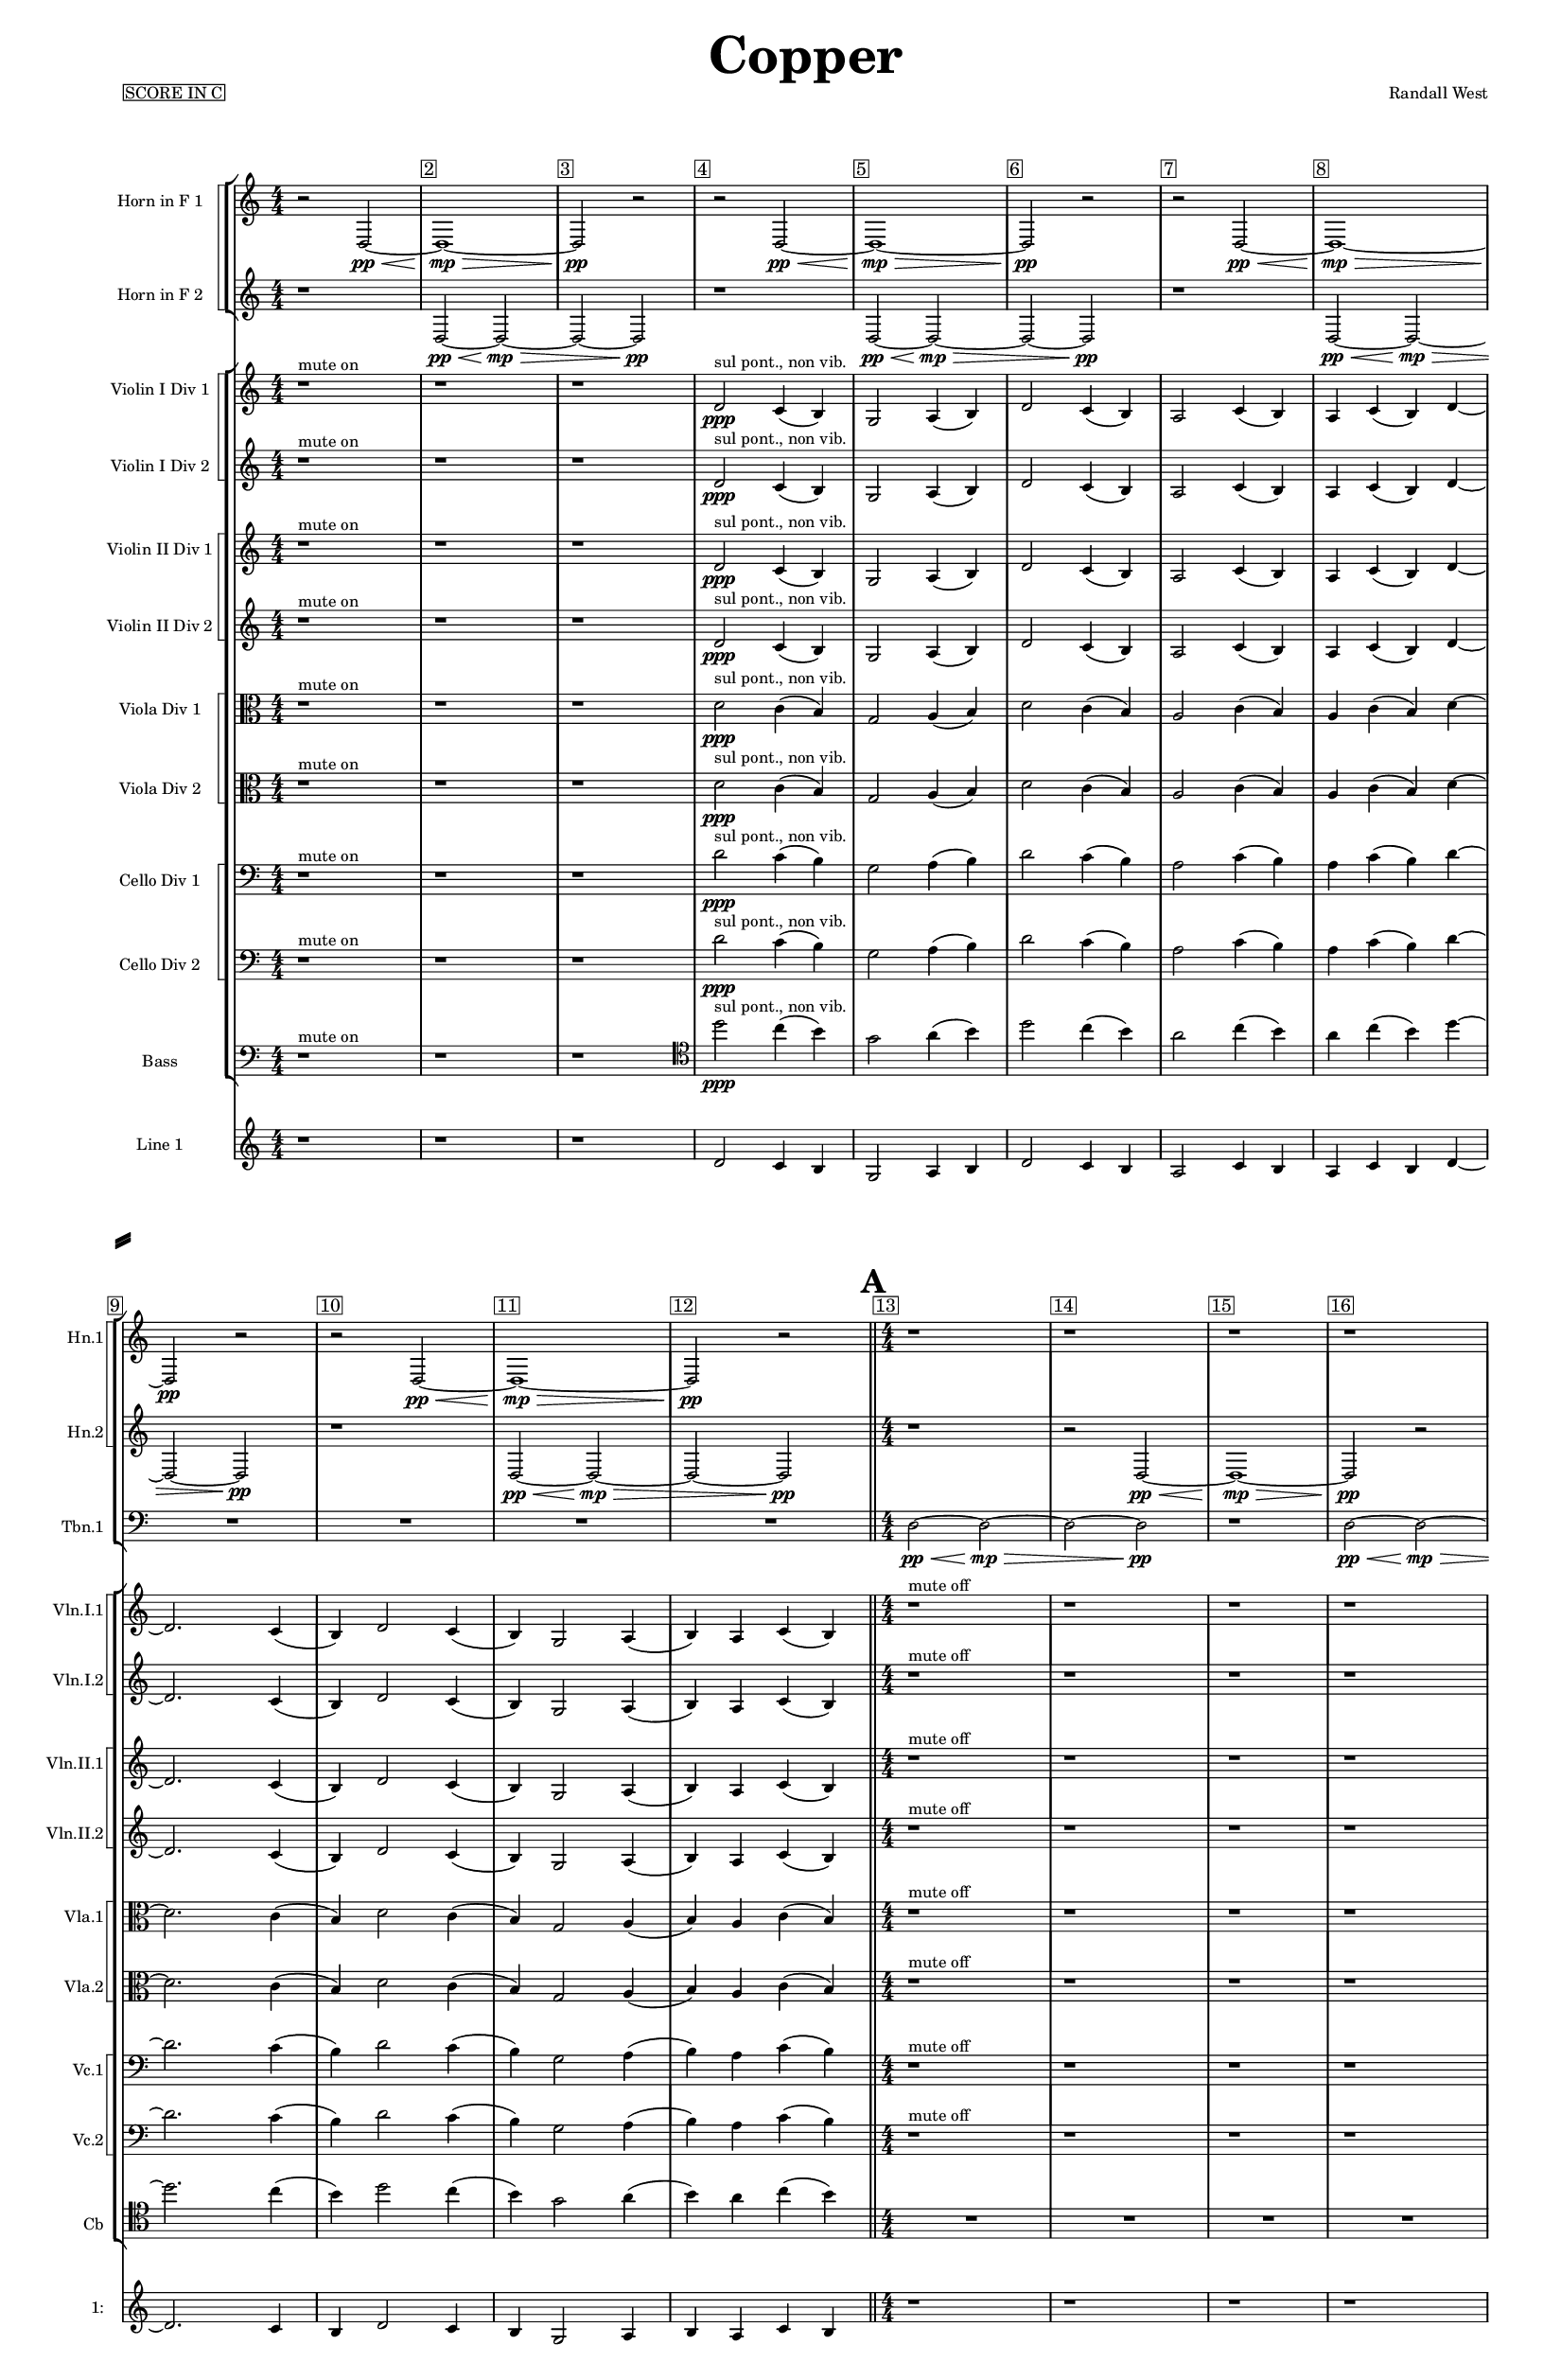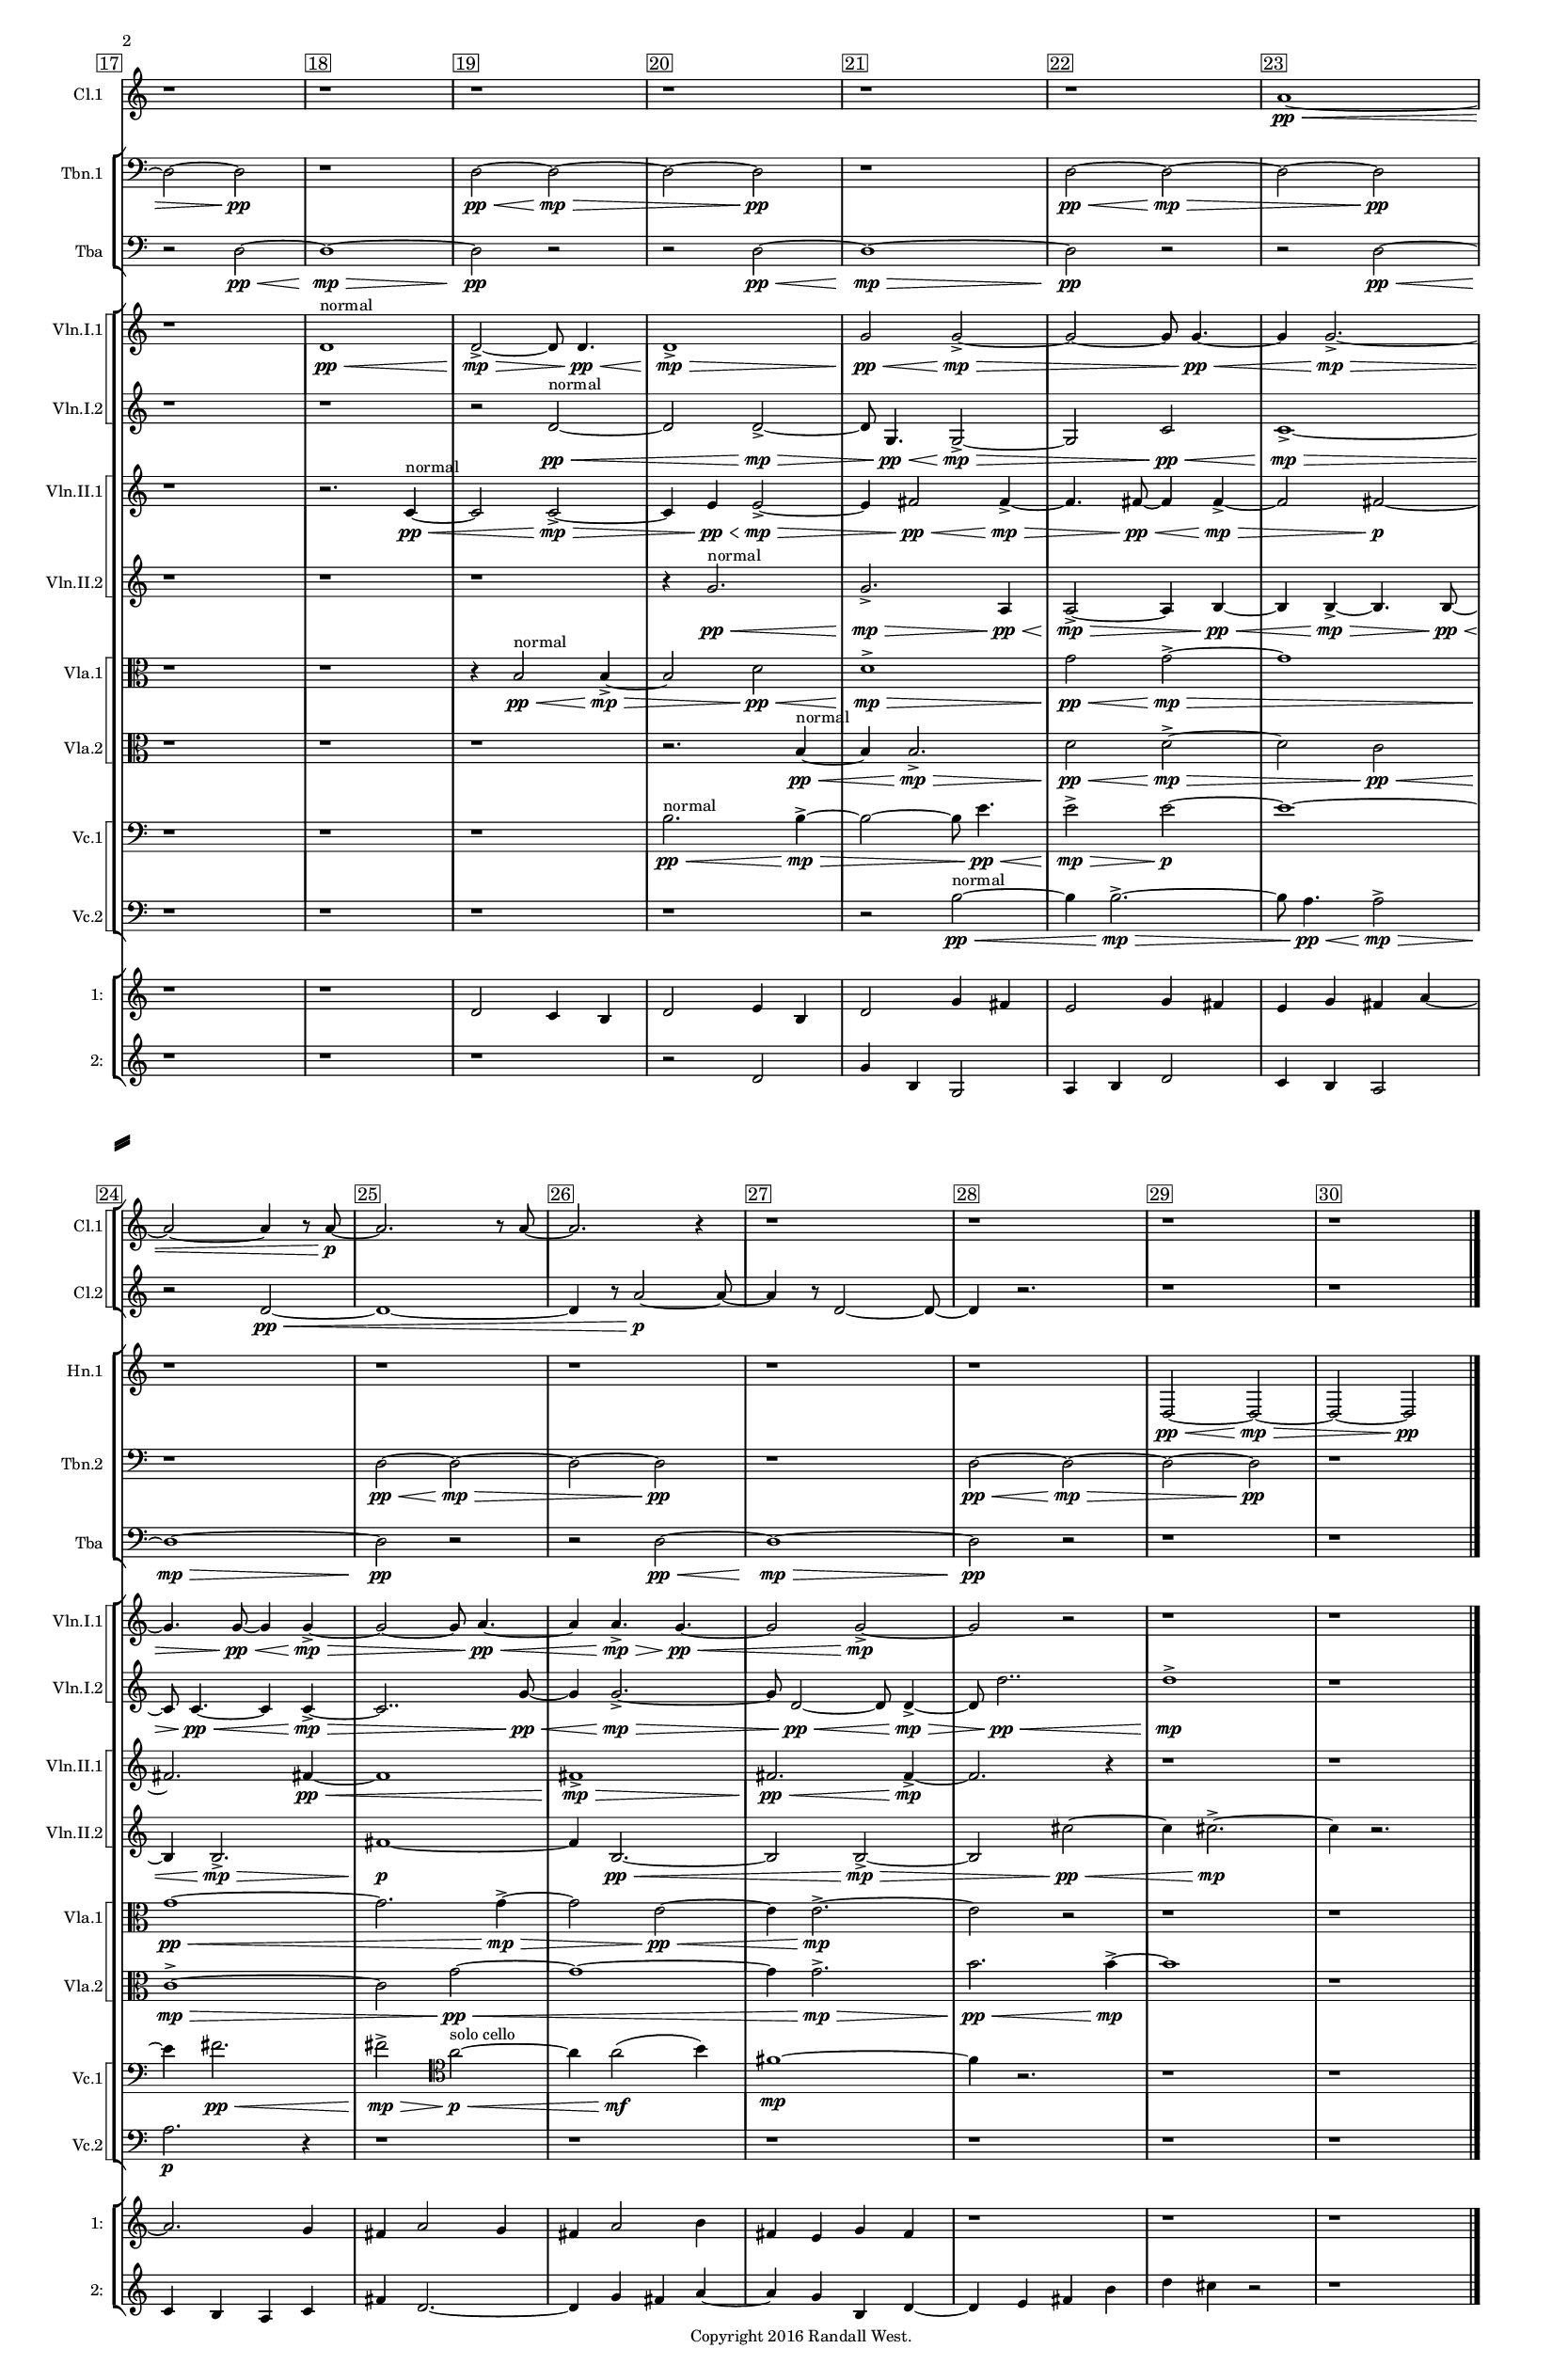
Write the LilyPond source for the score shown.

% 2016-09-19 22:26

\version "2.18.2"
\language "english"

#(set-default-paper-size "tabloid" 'portrait)
#(set-global-staff-size 14.9)

\header {
    composer = "Randall West"
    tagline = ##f
    poet = \markup { \box "SCORE IN C" } %HACKY WAY TO GET SCORE IN C IN THERE !!!!!!
    title = \markup {
        \column {
            \center-align {
                \fontsize #6 {
                    "Copper"
                }
            }
        }
    }
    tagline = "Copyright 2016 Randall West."
}

\paper {
    #(set-paper-size "tabloid")
    %#(set-paper-size "letter")
    left-margin = 22\mm
    system-separator-markup = \slashSeparator
    markup-system-spacing = #'(
        (basic-distance . 0)
        (minimum-distance . 0)
        (padding . 8)
        (stretchability . 0)
    )
    system-system-spacing = #'(
        (basic-distance . 12)
        (minimum-distance . 18)
        (padding . 12)
        (stretchability . 20)
    )
}

\layout {
    \set Score.markFormatter = #format-mark-circle-letters 
    \context {        
        \Score
        
        % \remove "Bar_number_engraver"
        \override BarNumber #'break-visibility = #'#(#f #t #t)
        \override BarNumber #'font-size = #1.2
        \override BarNumber  #'stencil = #(make-stencil-boxer 0.1 0.25 ly:text-interface::print)
        
        \override RehearsalMark #'font-size = #6

    }
    \context {
        \Staff \RemoveEmptyStaves
        \override VerticalAxisGroup #'remove-first = ##t % NOTE: comment this out to show staves on first page
        \override Hairpin #'minimum-length = #6
    }
    \context {
        \RhythmicStaff \RemoveEmptyStaves
        \override VerticalAxisGroup #'remove-first = ##t % NOTE: comment this out to show staves on first page
        \override Hairpin #'minimum-length = #6
    }
    % \context {
    %     \Dynamics
    %     \consists #Measure_counter_engraver
    %     \override MeasureCounter.direction = #DOWN
    %     \override MeasureCounter.font-encoding = #'latin1
    %     \override MeasureCounter.font-shape = #'italic
    %     % to control the distance of the Dynamics context from the staff:
    %     \override VerticalAxisGroup.nonstaff-relatedstaff-spacing.padding = #3
    %     \override MeasureCounter.font-size = #1.2
    %     % NOTE... below causes an error... why?
    %     % \override MeasureCounter.stencil = #(make-stencil-boxer 0.1 0.25 ly:text-interface::print)
    % }
}


\header {}

\layout {}

\paper {}

\score {
    \new Score <<
        \new StaffGroup <<
            \new StaffGroup \with {
                systemStartDelimiter = #'SystemStartSquare
            } <<
                \new Staff {
                    \set Staff.instrumentName = \markup { "Flute 1" }
                    \set Staff.shortInstrumentName = \markup { Fl.1 }
                    {
                        {
                            \numericTimeSignature
                            \time 4/4
                            \accidentalStyle modern-cautionary
                            R1 * 12
                        }
                        {
                            \bar "||"
                            \accidentalStyle modern-cautionary
                            \mark #1
                            R1 * 18
                        }
                    }
                }
                \new Staff {
                    \set Staff.instrumentName = \markup { "Flute 2" }
                    \set Staff.shortInstrumentName = \markup { Fl.2 }
                    {
                        {
                            \numericTimeSignature
                            \time 4/4
                            \accidentalStyle modern-cautionary
                            R1 * 12
                        }
                        {
                            \bar "||"
                            \accidentalStyle modern-cautionary
                            \mark #1
                            R1 * 18
                        }
                    }
                }
                \new Staff {
                    \set Staff.instrumentName = \markup { "Flute 3" }
                    \set Staff.shortInstrumentName = \markup { Fl.3 }
                    {
                        {
                            \numericTimeSignature
                            \time 4/4
                            \accidentalStyle modern-cautionary
                            R1 * 12
                        }
                        {
                            \bar "||"
                            \accidentalStyle modern-cautionary
                            \mark #1
                            R1 * 18
                        }
                    }
                }
            >>
            \new StaffGroup \with {
                systemStartDelimiter = #'SystemStartSquare
            } <<
                \new Staff {
                    \set Staff.instrumentName = \markup { "Oboe 1" }
                    \set Staff.shortInstrumentName = \markup { Ob.1 }
                    {
                        {
                            \numericTimeSignature
                            \time 4/4
                            \accidentalStyle modern-cautionary
                            R1 * 12
                        }
                        {
                            \bar "||"
                            \accidentalStyle modern-cautionary
                            \mark #1
                            R1 * 18
                        }
                    }
                }
                \new Staff {
                    \set Staff.instrumentName = \markup { "Oboe 2" }
                    \set Staff.shortInstrumentName = \markup { Ob.2 }
                    {
                        {
                            \numericTimeSignature
                            \time 4/4
                            \accidentalStyle modern-cautionary
                            R1 * 12
                        }
                        {
                            \bar "||"
                            \accidentalStyle modern-cautionary
                            \mark #1
                            R1 * 18
                        }
                    }
                }
            >>
            \new StaffGroup \with {
                systemStartDelimiter = #'SystemStartSquare
            } <<
                \new Staff {
                    \set Staff.instrumentName = \markup { "Clarinet 1" }
                    \set Staff.shortInstrumentName = \markup { Cl.1 }
                    {
                        {
                            \numericTimeSignature
                            \time 4/4
                            \accidentalStyle modern-cautionary
                            R1 * 12
                        }
                        {
                            \bar "||"
                            \accidentalStyle modern-cautionary
                            \mark #1
                            r1
                            r1
                            r1
                            r1
                            r1
                            r1
                            r1
                            r1
                            r1
                            r1
                            a'1 \pp ~ \<
                            a'2 ~
                            a'4
                            r8
                            a'8 \p ~
                            a'2.
                            r8
                            a'8 ~
                            a'2.
                            r4
                            r1
                            r1
                            r1
                            r1
                        }
                    }
                }
                \new Staff {
                    \set Staff.instrumentName = \markup { "Clarinet 2" }
                    \set Staff.shortInstrumentName = \markup { Cl.2 }
                    {
                        {
                            \numericTimeSignature
                            \time 4/4
                            \accidentalStyle modern-cautionary
                            R1 * 12
                        }
                        {
                            \bar "||"
                            \accidentalStyle modern-cautionary
                            \mark #1
                            r1
                            r1
                            r1
                            r1
                            r1
                            r1
                            r1
                            r1
                            r1
                            r1
                            r1
                            r2
                            d'2 \pp ~ \<
                            d'1 ~
                            d'4
                            r8
                            a'2 \p ~
                            a'8 ~
                            a'4
                            r8
                            d'2 ~
                            d'8 ~
                            d'4
                            r2.
                            r1
                            r1
                        }
                    }
                }
            >>
            \new StaffGroup \with {
                systemStartDelimiter = #'SystemStartSquare
            } <<
                \new Staff {
                    \clef "bass"
                    \set Staff.instrumentName = \markup { "Bassoon 1" }
                    \set Staff.shortInstrumentName = \markup { Bsn.1 }
                    {
                        {
                            \numericTimeSignature
                            \time 4/4
                            \accidentalStyle modern-cautionary
                            R1 * 12
                        }
                        {
                            \bar "||"
                            \accidentalStyle modern-cautionary
                            \mark #1
                            R1 * 18
                        }
                    }
                }
                \new Staff {
                    \clef "bass"
                    \set Staff.instrumentName = \markup { "Bassoon 2" }
                    \set Staff.shortInstrumentName = \markup { Bsn.2 }
                    {
                        {
                            \numericTimeSignature
                            \time 4/4
                            \accidentalStyle modern-cautionary
                            R1 * 12
                        }
                        {
                            \bar "||"
                            \accidentalStyle modern-cautionary
                            \mark #1
                            R1 * 18
                        }
                    }
                }
            >>
        >>
        \new StaffGroup <<
            \new StaffGroup \with {
                systemStartDelimiter = #'SystemStartSquare
            } <<
                \new Staff {
                    \set Staff.instrumentName = \markup { "Horn in F 1" }
                    \set Staff.shortInstrumentName = \markup { Hn.1 }
                    {
                        {
                            \numericTimeSignature
                            \time 4/4
                            \accidentalStyle modern-cautionary
                            r2
                            d2 \pp ~ \<
                            d1 \mp ~ \>
                            d2 \pp
                            r2
                            r2
                            d2 \pp ~ \<
                            d1 \mp ~ \>
                            d2 \pp
                            r2
                            r2
                            d2 \pp ~ \<
                            d1 \mp ~ \>
                            d2 \pp
                            r2
                            r2
                            d2 \pp ~ \<
                            d1 \mp ~ \>
                            d2 \pp
                            r2
                        }
                        {
                            \bar "||"
                            \accidentalStyle modern-cautionary
                            \mark #1
                            r1
                            r1
                            r1
                            r1
                            r1
                            r1
                            r1
                            r1
                            r1
                            r1
                            r1
                            r1
                            r1
                            r1
                            r1
                            r1
                            d2 \pp ~ \<
                            d2 \mp ~ ~ \>
                            d2 ~
                            d2 \pp
                        }
                    }
                }
                \new Staff {
                    \set Staff.instrumentName = \markup { "Horn in F 2" }
                    \set Staff.shortInstrumentName = \markup { Hn.2 }
                    {
                        {
                            \numericTimeSignature
                            \time 4/4
                            \accidentalStyle modern-cautionary
                            r1
                            d2 \pp ~ \<
                            d2 \mp ~ ~ \>
                            d2 ~
                            d2 \pp
                            r1
                            d2 \pp ~ \<
                            d2 \mp ~ ~ \>
                            d2 ~
                            d2 \pp
                            r1
                            d2 \pp ~ \<
                            d2 \mp ~ ~ \>
                            d2 ~
                            d2 \pp
                            r1
                            d2 \pp ~ \<
                            d2 \mp ~ ~ \>
                            d2 ~
                            d2 \pp
                        }
                        {
                            \bar "||"
                            \accidentalStyle modern-cautionary
                            \mark #1
                            r1
                            r2
                            d2 \pp ~ \<
                            d1 \mp ~ \>
                            d2 \pp
                            r2
                            r1
                            r1
                            r1
                            r1
                            r1
                            r1
                            r1
                            r1
                            r1
                            r1
                            r1
                            r1
                            r1
                            r1
                        }
                    }
                }
            >>
            \new StaffGroup \with {
                systemStartDelimiter = #'SystemStartSquare
            } <<
                \new Staff {
                    \set Staff.instrumentName = \markup { "Trumpet in C 1" }
                    \set Staff.shortInstrumentName = \markup { Tpt.1 }
                    {
                        {
                            \numericTimeSignature
                            \time 4/4
                            \accidentalStyle modern-cautionary
                            R1 * 12
                        }
                        {
                            \bar "||"
                            \accidentalStyle modern-cautionary
                            \mark #1
                            R1 * 18
                        }
                    }
                }
                \new Staff {
                    \set Staff.instrumentName = \markup { "Trumpet in C 2" }
                    \set Staff.shortInstrumentName = \markup { Tpt.2 }
                    {
                        {
                            \numericTimeSignature
                            \time 4/4
                            \accidentalStyle modern-cautionary
                            R1 * 12
                        }
                        {
                            \bar "||"
                            \accidentalStyle modern-cautionary
                            \mark #1
                            R1 * 18
                        }
                    }
                }
            >>
            \new StaffGroup \with {
                systemStartDelimiter = #'SystemStartSquare
            } <<
                \new Staff {
                    \clef "bass"
                    \set Staff.instrumentName = \markup { "Tenor Trombone 1" }
                    \set Staff.shortInstrumentName = \markup { Tbn.1 }
                    {
                        {
                            \numericTimeSignature
                            \time 4/4
                            \accidentalStyle modern-cautionary
                            R1 * 12
                        }
                        {
                            \bar "||"
                            \accidentalStyle modern-cautionary
                            \mark #1
                            d2 \pp ~ \<
                            d2 \mp ~ ~ \>
                            d2 ~
                            d2 \pp
                            r1
                            d2 \pp ~ \<
                            d2 \mp ~ ~ \>
                            d2 ~
                            d2 \pp
                            r1
                            d2 \pp ~ \<
                            d2 \mp ~ ~ \>
                            d2 ~
                            d2 \pp
                            r1
                            d2 \pp ~ \<
                            d2 \mp ~ ~ \>
                            d2 ~
                            d2 \pp
                            r1
                            r1
                            r1
                            r1
                            r1
                            r1
                            r1
                        }
                    }
                }
                \new Staff {
                    \clef "bass"
                    \set Staff.instrumentName = \markup { "Tenor Trombone 2" }
                    \set Staff.shortInstrumentName = \markup { Tbn.2 }
                    {
                        {
                            \numericTimeSignature
                            \time 4/4
                            \accidentalStyle modern-cautionary
                            R1 * 12
                        }
                        {
                            \bar "||"
                            \accidentalStyle modern-cautionary
                            \mark #1
                            r1
                            r1
                            r1
                            r1
                            r1
                            r1
                            r1
                            r1
                            r1
                            r1
                            r1
                            r1
                            d2 \pp ~ \<
                            d2 \mp ~ ~ \>
                            d2 ~
                            d2 \pp
                            r1
                            d2 \pp ~ \<
                            d2 \mp ~ ~ \>
                            d2 ~
                            d2 \pp
                            r1
                        }
                    }
                }
            >>
            \new Staff {
                \clef "bass"
                \set Staff.instrumentName = \markup { Tuba }
                \set Staff.shortInstrumentName = \markup { Tba }
                {
                    {
                        \numericTimeSignature
                        \time 4/4
                        \accidentalStyle modern-cautionary
                        R1 * 12
                    }
                    {
                        \bar "||"
                        \accidentalStyle modern-cautionary
                        \mark #1
                        r1
                        r1
                        r1
                        r1
                        r2
                        d2 \pp ~ \<
                        d1 \mp ~ \>
                        d2 \pp
                        r2
                        r2
                        d2 \pp ~ \<
                        d1 \mp ~ \>
                        d2 \pp
                        r2
                        r2
                        d2 \pp ~ \<
                        d1 \mp ~ \>
                        d2 \pp
                        r2
                        r2
                        d2 \pp ~ \<
                        d1 \mp ~ \>
                        d2 \pp
                        r2
                        r1
                        r1
                    }
                }
            }
        >>
        \new Staff {
            \clef "bass"
            \set Staff.instrumentName = \markup { Timpani }
            \set Staff.shortInstrumentName = \markup { Timp }
            {
                {
                    \numericTimeSignature
                    \time 4/4
                    \accidentalStyle modern-cautionary
                    R1 * 12
                }
                {
                    \bar "||"
                    \accidentalStyle modern-cautionary
                    \mark #1
                    R1 * 18
                }
            }
        }
        \new StaffGroup <<
            \new RhythmicStaff {
                \clef "percussion"
                \set Staff.instrumentName = \markup { "Percussion 1" }
                \set Staff.shortInstrumentName = \markup { Perc.1 }
                {
                    {
                        \numericTimeSignature
                        \time 4/4
                        \accidentalStyle modern-cautionary
                        R1 * 12
                    }
                    {
                        \bar "||"
                        \accidentalStyle modern-cautionary
                        \mark #1
                        R1 * 18
                    }
                }
            }
            \new StaffGroup \with {
                systemStartDelimiter = #'SystemStartSquare
            } <<
                \new RhythmicStaff {
                    \clef "percussion"
                    \set Staff.instrumentName = \markup { "Percussion 2" }
                    \set Staff.shortInstrumentName = \markup { Perc.2 }
                    {
                        {
                            \numericTimeSignature
                            \time 4/4
                            \accidentalStyle modern-cautionary
                            R1 * 12
                        }
                        {
                            \bar "||"
                            \accidentalStyle modern-cautionary
                            \mark #1
                            R1 * 18
                        }
                    }
                }
                \new Staff {
                    \set Staff.instrumentName = \markup { "Perc. 2 - Vibraphone" }
                    \set Staff.shortInstrumentName = \markup { Vib. }
                }
            >>
        >>
        \new PianoStaff <<
            \set PianoStaff.instrumentName = \markup { Harp }
            \set PianoStaff.shortInstrumentName = \markup { Hp. }
            \new Staff {
                {
                    {
                        \numericTimeSignature
                        \time 4/4
                        \accidentalStyle modern-cautionary
                        R1 * 12
                    }
                    {
                        \bar "||"
                        \accidentalStyle modern-cautionary
                        \mark #1
                        R1 * 18
                    }
                }
            }
            \new Staff {
                \clef "bass"
                {
                    {
                        \numericTimeSignature
                        \time 4/4
                        \accidentalStyle modern-cautionary
                        R1 * 12
                    }
                    {
                        \bar "||"
                        \accidentalStyle modern-cautionary
                        \mark #1
                        R1 * 18
                    }
                }
            }
        >>
        \new PianoStaff <<
            \set PianoStaff.instrumentName = \markup { Piano }
            \set PianoStaff.shortInstrumentName = \markup { Pno. }
            \new Staff {
                {
                    {
                        \numericTimeSignature
                        \time 4/4
                        \accidentalStyle modern-cautionary
                        R1 * 12
                    }
                    {
                        \bar "||"
                        \accidentalStyle modern-cautionary
                        \mark #1
                        R1 * 18
                    }
                }
            }
            \new Staff {
                \clef "bass"
                {
                    {
                        \numericTimeSignature
                        \time 4/4
                        \accidentalStyle modern-cautionary
                        R1 * 12
                    }
                    {
                        \bar "||"
                        \accidentalStyle modern-cautionary
                        \mark #1
                        R1 * 18
                    }
                }
            }
        >>
        \new StaffGroup <<
            \new StaffGroup \with {
                systemStartDelimiter = #'SystemStartSquare
            } <<
                \new Staff {
                    \set Staff.instrumentName = \markup { "Violin I Div 1" }
                    \set Staff.shortInstrumentName = \markup { Vln.I.1 }
                    {
                        {
                            \numericTimeSignature
                            \time 4/4
                            \accidentalStyle modern-cautionary
                            r1 ^ \markup { "mute on" }
                            r1
                            r1
                            d'2 \ppp ^ \markup { "sul pont., non vib." }
                            c'4 (
                            b4 )
                            g2
                            a4 (
                            b4 )
                            d'2
                            c'4 (
                            b4 )
                            a2
                            c'4 (
                            b4 )
                            a4
                            c'4 (
                            b4 )
                            d'4 ~
                            d'2.
                            c'4 (
                            b4 )
                            d'2
                            c'4 (
                            b4 )
                            g2
                            a4 (
                            b4 )
                            a4
                            c'4 (
                            b4 )
                        }
                        {
                            \bar "||"
                            \accidentalStyle modern-cautionary
                            \mark #1
                            r1 ^ \markup { "mute off" }
                            r1
                            r1
                            r1
                            r1
                            d'1 \pp \< ^ \markup { normal }
                            d'2 -\accent \mp ~ \>
                            d'8
                            d'4. \pp \<
                            d'1 -\accent \mp \>
                            g'2 \pp \<
                            g'2 -\accent \mp ~ \>
                            g'2 ~
                            g'8
                            g'4. \pp ~ \<
                            g'4
                            g'2. -\accent \mp ~ \>
                            g'4.
                            g'8 \pp ~ \<
                            g'4
                            g'4 -\accent \mp ~ \>
                            g'2 ~
                            g'8
                            a'4. \pp ~ \<
                            a'4
                            a'4. -\accent \mp \>
                            g'4. \pp ~ \<
                            g'2
                            g'2 -\accent \mp ~
                            g'2
                            r2
                            r1
                            r1
                        }
                    }
                }
                \new Staff {
                    \set Staff.instrumentName = \markup { "Violin I Div 2" }
                    \set Staff.shortInstrumentName = \markup { Vln.I.2 }
                    {
                        {
                            \numericTimeSignature
                            \time 4/4
                            \accidentalStyle modern-cautionary
                            r1 ^ \markup { "mute on" }
                            r1
                            r1
                            d'2 \ppp ^ \markup { "sul pont., non vib." }
                            c'4 (
                            b4 )
                            g2
                            a4 (
                            b4 )
                            d'2
                            c'4 (
                            b4 )
                            a2
                            c'4 (
                            b4 )
                            a4
                            c'4 (
                            b4 )
                            d'4 ~
                            d'2.
                            c'4 (
                            b4 )
                            d'2
                            c'4 (
                            b4 )
                            g2
                            a4 (
                            b4 )
                            a4
                            c'4 (
                            b4 )
                        }
                        {
                            \bar "||"
                            \accidentalStyle modern-cautionary
                            \mark #1
                            r1 ^ \markup { "mute off" }
                            r1
                            r1
                            r1
                            r1
                            r1
                            r2
                            d'2 \pp ~ \< ^ \markup { normal }
                            d'2
                            d'2 -\accent \mp ~ \>
                            d'8
                            g4. \pp \<
                            g2 -\accent \mp ~ \>
                            g2
                            c'2 \pp \<
                            c'1 -\accent \mp ~ \>
                            c'8
                            c'4. \pp ~ \<
                            c'4
                            c'4 -\accent \mp ~ \>
                            c'2..
                            g'8 \pp ~ \<
                            g'4
                            g'2. -\accent \mp ~ \>
                            g'8
                            d'2 \pp ~ \<
                            d'8
                            d'4 -\accent \mp ~ \>
                            d'8
                            d''2.. \pp \<
                            d''1 -\accent \mp
                            r1
                        }
                    }
                }
            >>
            \new StaffGroup \with {
                systemStartDelimiter = #'SystemStartSquare
            } <<
                \new Staff {
                    \set Staff.instrumentName = \markup { "Violin II Div 1" }
                    \set Staff.shortInstrumentName = \markup { Vln.II.1 }
                    {
                        {
                            \numericTimeSignature
                            \time 4/4
                            \accidentalStyle modern-cautionary
                            r1 ^ \markup { "mute on" }
                            r1
                            r1
                            d'2 \ppp ^ \markup { "sul pont., non vib." }
                            c'4 (
                            b4 )
                            g2
                            a4 (
                            b4 )
                            d'2
                            c'4 (
                            b4 )
                            a2
                            c'4 (
                            b4 )
                            a4
                            c'4 (
                            b4 )
                            d'4 ~
                            d'2.
                            c'4 (
                            b4 )
                            d'2
                            c'4 (
                            b4 )
                            g2
                            a4 (
                            b4 )
                            a4
                            c'4 (
                            b4 )
                        }
                        {
                            \bar "||"
                            \accidentalStyle modern-cautionary
                            \mark #1
                            r1 ^ \markup { "mute off" }
                            r1
                            r1
                            r1
                            r1
                            r2.
                            c'4 \pp ~ \< ^ \markup { normal }
                            c'2
                            c'2 -\accent \mp ~ \>
                            c'4
                            e'4 \pp \<
                            e'2 -\accent \mp ~ \>
                            e'4
                            fs'2 \pp \<
                            fs'4 -\accent \mp ~ \>
                            fs'4.
                            fs'8 \pp ~ \<
                            fs'4
                            fs'4 -\accent \mp ~ \>
                            fs'2
                            fs'2 \p ~
                            fs'2.
                            fs'4 \pp ~ \<
                            fs'1
                            fs'1 -\accent \mp \>
                            fs'2. \pp \<
                            fs'4 -\accent \mp ~
                            fs'2.
                            r4
                            r1
                            r1
                        }
                    }
                }
                \new Staff {
                    \set Staff.instrumentName = \markup { "Violin II Div 2" }
                    \set Staff.shortInstrumentName = \markup { Vln.II.2 }
                    {
                        {
                            \numericTimeSignature
                            \time 4/4
                            \accidentalStyle modern-cautionary
                            r1 ^ \markup { "mute on" }
                            r1
                            r1
                            d'2 \ppp ^ \markup { "sul pont., non vib." }
                            c'4 (
                            b4 )
                            g2
                            a4 (
                            b4 )
                            d'2
                            c'4 (
                            b4 )
                            a2
                            c'4 (
                            b4 )
                            a4
                            c'4 (
                            b4 )
                            d'4 ~
                            d'2.
                            c'4 (
                            b4 )
                            d'2
                            c'4 (
                            b4 )
                            g2
                            a4 (
                            b4 )
                            a4
                            c'4 (
                            b4 )
                        }
                        {
                            \bar "||"
                            \accidentalStyle modern-cautionary
                            \mark #1
                            r1 ^ \markup { "mute off" }
                            r1
                            r1
                            r1
                            r1
                            r1
                            r1
                            r4
                            g'2. \pp \< ^ \markup { normal }
                            g'2. -\accent \mp \>
                            a4 \pp \<
                            a2 -\accent \mp ~ \>
                            a4
                            b4 \pp ~ \<
                            b4
                            b4 -\accent \mp ~ \>
                            b4.
                            b8 \pp ~ \<
                            b4
                            b2. -\accent \mp \>
                            fs'1 \p ~
                            fs'4
                            b2. \pp ~ \<
                            b2
                            b2 -\accent \mp ~ \>
                            b2
                            cs''2 \pp ~ \<
                            cs''4
                            cs''2. -\accent \mp ~
                            cs''4
                            r2.
                        }
                    }
                }
            >>
            \new StaffGroup \with {
                systemStartDelimiter = #'SystemStartSquare
            } <<
                \new Staff {
                    \clef "alto"
                    \set Staff.instrumentName = \markup { "Viola Div 1" }
                    \set Staff.shortInstrumentName = \markup { Vla.1 }
                    {
                        {
                            \numericTimeSignature
                            \time 4/4
                            \accidentalStyle modern-cautionary
                            r1 ^ \markup { "mute on" }
                            r1
                            r1
                            d'2 \ppp ^ \markup { "sul pont., non vib." }
                            c'4 (
                            b4 )
                            g2
                            a4 (
                            b4 )
                            d'2
                            c'4 (
                            b4 )
                            a2
                            c'4 (
                            b4 )
                            a4
                            c'4 (
                            b4 )
                            d'4 ~
                            d'2.
                            c'4 (
                            b4 )
                            d'2
                            c'4 (
                            b4 )
                            g2
                            a4 (
                            b4 )
                            a4
                            c'4 (
                            b4 )
                        }
                        {
                            \bar "||"
                            \accidentalStyle modern-cautionary
                            \mark #1
                            r1 ^ \markup { "mute off" }
                            r1
                            r1
                            r1
                            r1
                            r1
                            r4
                            b2 \pp \< ^ \markup { normal }
                            b4 -\accent \mp ~ \>
                            b2
                            d'2 \pp \<
                            d'1 -\accent \mp \>
                            g'2 \pp \<
                            g'2 -\accent \mp ~ \>
                            g'1
                            g'1 \pp ~ \<
                            g'2.
                            g'4 -\accent \mp ~ \>
                            g'2
                            e'2 \pp ~ \<
                            e'4
                            e'2. -\accent \mp ~
                            e'2
                            r2
                            r1
                            r1
                        }
                    }
                }
                \new Staff {
                    \clef "alto"
                    \set Staff.instrumentName = \markup { "Viola Div 2" }
                    \set Staff.shortInstrumentName = \markup { Vla.2 }
                    {
                        {
                            \numericTimeSignature
                            \time 4/4
                            \accidentalStyle modern-cautionary
                            r1 ^ \markup { "mute on" }
                            r1
                            r1
                            d'2 \ppp ^ \markup { "sul pont., non vib." }
                            c'4 (
                            b4 )
                            g2
                            a4 (
                            b4 )
                            d'2
                            c'4 (
                            b4 )
                            a2
                            c'4 (
                            b4 )
                            a4
                            c'4 (
                            b4 )
                            d'4 ~
                            d'2.
                            c'4 (
                            b4 )
                            d'2
                            c'4 (
                            b4 )
                            g2
                            a4 (
                            b4 )
                            a4
                            c'4 (
                            b4 )
                        }
                        {
                            \bar "||"
                            \accidentalStyle modern-cautionary
                            \mark #1
                            r1 ^ \markup { "mute off" }
                            r1
                            r1
                            r1
                            r1
                            r1
                            r1
                            r2.
                            b4 \pp ~ \< ^ \markup { normal }
                            b4
                            b2. -\accent \mp \>
                            d'2 \pp \<
                            d'2 -\accent \mp ~ \>
                            d'2
                            c'2 \pp \<
                            c'1 -\accent \mp ~ \>
                            c'2
                            g'2 \pp ~ \<
                            g'1 ~
                            g'4
                            g'2. -\accent \mp \>
                            b'2. \pp \<
                            b'4 -\accent \mp ~
                            b'1
                            r1
                        }
                    }
                }
            >>
            \new StaffGroup \with {
                systemStartDelimiter = #'SystemStartSquare
            } <<
                \new Staff {
                    \clef "bass"
                    \set Staff.instrumentName = \markup { "Cello Div 1" }
                    \set Staff.shortInstrumentName = \markup { Vc.1 }
                    {
                        {
                            \numericTimeSignature
                            \time 4/4
                            \accidentalStyle modern-cautionary
                            r1 ^ \markup { "mute on" }
                            r1
                            r1
                            d'2 \ppp ^ \markup { "sul pont., non vib." }
                            c'4 (
                            b4 )
                            g2
                            a4 (
                            b4 )
                            d'2
                            c'4 (
                            b4 )
                            a2
                            c'4 (
                            b4 )
                            a4
                            c'4 (
                            b4 )
                            d'4 ~
                            d'2.
                            c'4 (
                            b4 )
                            d'2
                            c'4 (
                            b4 )
                            g2
                            a4 (
                            b4 )
                            a4
                            c'4 (
                            b4 )
                        }
                        {
                            \bar "||"
                            \accidentalStyle modern-cautionary
                            \mark #1
                            r1 ^ \markup { "mute off" }
                            r1
                            r1
                            r1
                            r1
                            r1
                            r1
                            b2. \pp \< ^ \markup { normal }
                            b4 -\accent \mp ~ \>
                            b2 ~
                            b8
                            e'4. \pp \<
                            e'2 -\accent \mp \>
                            e'2 \p ~
                            e'1 ~
                            e'4
                            fs'2. \pp \<
                            fs'2 -\accent \mp \>
                            \clef tenor
                            a'2 \p ~ \< ^ \markup { "solo cello" }
                            a'4
                            a'2 \mf (
                            b'4 )
                            fs'1 \mp ~
                            fs'4
                            r2.
                            r1
                            r1
                        }
                    }
                }
                \new Staff {
                    \clef "bass"
                    \set Staff.instrumentName = \markup { "Cello Div 2" }
                    \set Staff.shortInstrumentName = \markup { Vc.2 }
                    {
                        {
                            \numericTimeSignature
                            \time 4/4
                            \accidentalStyle modern-cautionary
                            r1 ^ \markup { "mute on" }
                            r1
                            r1
                            d'2 \ppp ^ \markup { "sul pont., non vib." }
                            c'4 (
                            b4 )
                            g2
                            a4 (
                            b4 )
                            d'2
                            c'4 (
                            b4 )
                            a2
                            c'4 (
                            b4 )
                            a4
                            c'4 (
                            b4 )
                            d'4 ~
                            d'2.
                            c'4 (
                            b4 )
                            d'2
                            c'4 (
                            b4 )
                            g2
                            a4 (
                            b4 )
                            a4
                            c'4 (
                            b4 )
                        }
                        {
                            \bar "||"
                            \accidentalStyle modern-cautionary
                            \mark #1
                            r1 ^ \markup { "mute off" }
                            r1
                            r1
                            r1
                            r1
                            r1
                            r1
                            r1
                            r2
                            b2 \pp ~ \< ^ \markup { normal }
                            b4
                            b2. -\accent \mp ~ \>
                            b8
                            a4. \pp \<
                            a2 -\accent \mp \>
                            a2. \p
                            r4
                            r1
                            r1
                            r1
                            r1
                            r1
                            r1
                        }
                    }
                }
            >>
            \new Staff {
                \clef "bass"
                \set Staff.instrumentName = \markup { Bass }
                \set Staff.shortInstrumentName = \markup { Cb }
                {
                    {
                        \numericTimeSignature
                        \time 4/4
                        \accidentalStyle modern-cautionary
                        r1 ^ \markup { "mute on" }
                        r1
                        r1
                        \clef tenor
                        d''2 \ppp ^ \markup { "sul pont., non vib." }
                        c''4 (
                        b'4 )
                        g'2
                        a'4 (
                        b'4 )
                        d''2
                        c''4 (
                        b'4 )
                        a'2
                        c''4 (
                        b'4 )
                        a'4
                        c''4 (
                        b'4 )
                        d''4 ~
                        d''2.
                        c''4 (
                        b'4 )
                        d''2
                        c''4 (
                        b'4 )
                        g'2
                        a'4 (
                        b'4 )
                        a'4
                        c''4 (
                        b'4 )
                    }
                    {
                        \bar "||"
                        \accidentalStyle modern-cautionary
                        \mark #1
                        R1 * 18
                    }
                }
            }
        >>
        \new StaffGroup <<
            \new Staff {
                \set Staff.instrumentName = \markup { "Line 1" }
                \set Staff.shortInstrumentName = \markup { 1: }
                {
                    {
                        \numericTimeSignature
                        \time 4/4
                        \accidentalStyle modern-cautionary
                        r1
                        r1
                        r1
                        d'2
                        c'4
                        b4
                        g2
                        a4
                        b4
                        d'2
                        c'4
                        b4
                        a2
                        c'4
                        b4
                        a4
                        c'4
                        b4
                        d'4 ~
                        d'2.
                        c'4
                        b4
                        d'2
                        c'4
                        b4
                        g2
                        a4
                        b4
                        a4
                        c'4
                        b4
                    }
                    {
                        \numericTimeSignature
                        \time 4/4
                        \accidentalStyle modern-cautionary
                        \mark #1
                        r1
                        r1
                        r1
                        r1
                        r1
                        r1
                        d'2
                        c'4
                        b4
                        d'2
                        e'4
                        b4
                        d'2
                        g'4
                        fs'4
                        e'2
                        g'4
                        fs'4
                        e'4
                        g'4
                        fs'4
                        a'4 ~
                        a'2.
                        g'4
                        fs'4
                        a'2
                        g'4
                        fs'4
                        a'2
                        b'4
                        fs'4
                        e'4
                        g'4
                        fs'4
                        r1
                        r1
                        r1
                    }
                }
            }
            \new Staff {
                \set Staff.instrumentName = \markup { "Line 2" }
                \set Staff.shortInstrumentName = \markup { 2: }
                {
                    {
                        \accidentalStyle modern-cautionary
                        R1 * 12
                    }
                    {
                        \numericTimeSignature
                        \time 4/4
                        \accidentalStyle modern-cautionary
                        \mark #1
                        r1
                        r1
                        r1
                        r1
                        r1
                        r1
                        r1
                        r2
                        d'2
                        g'4
                        b4
                        g2
                        a4
                        b4
                        d'2
                        c'4
                        b4
                        a2
                        c'4
                        b4
                        a4
                        c'4
                        fs'4
                        d'2. ~
                        d'4
                        g'4
                        fs'4
                        a'4 ~
                        a'4
                        g'4
                        b4
                        d'4 ~
                        d'4
                        e'4
                        fs'4
                        b'4
                        d''4
                        cs''4
                        r2
                        r1
                    }
                }
            }
            \new Staff {
                \set Staff.instrumentName = \markup { "Line 3" }
                \set Staff.shortInstrumentName = \markup { 3: }
                {
                    {
                        \accidentalStyle modern-cautionary
                        R1 * 12
                    }
                    {
                        \accidentalStyle modern-cautionary
                        R1 * 18
                    }
                }
            }
            \new Staff {
                \set Staff.instrumentName = \markup { "Line 4" }
                \set Staff.shortInstrumentName = \markup { 4: }
                {
                    {
                        \accidentalStyle modern-cautionary
                        R1 * 12
                    }
                    {
                        \accidentalStyle modern-cautionary
                        R1 * 18
                    }
                }
            }
            \new Staff {
                \set Staff.instrumentName = \markup { "Line 5" }
                \set Staff.shortInstrumentName = \markup { 5: }
                {
                    {
                        \accidentalStyle modern-cautionary
                        R1 * 12
                    }
                    {
                        \accidentalStyle modern-cautionary
                        R1 * 18
                    }
                }
            }
            \new Staff {
                \set Staff.instrumentName = \markup { "Line 6" }
                \set Staff.shortInstrumentName = \markup { 6: }
                {
                    {
                        \accidentalStyle modern-cautionary
                        R1 * 12
                    }
                    {
                        \accidentalStyle modern-cautionary
                        R1 * 18
                    }
                }
            }
            \new Staff {
                \set Staff.instrumentName = \markup { "Line 7" }
                \set Staff.shortInstrumentName = \markup { 7: }
                {
                    {
                        \accidentalStyle modern-cautionary
                        R1 * 12
                    }
                    {
                        \accidentalStyle modern-cautionary
                        R1 * 18
                    }
                }
            }
            \new Staff {
                \set Staff.instrumentName = \markup { "Line 8" }
                \set Staff.shortInstrumentName = \markup { 8: }
                {
                    {
                        \accidentalStyle modern-cautionary
                        R1 * 12
                    }
                    {
                        \accidentalStyle modern-cautionary
                        R1 * 18
                    }
                }
            }
            \new Staff {
                \set Staff.instrumentName = \markup { "Line 9" }
                \set Staff.shortInstrumentName = \markup { 9: }
                {
                    {
                        \accidentalStyle modern-cautionary
                        R1 * 12
                    }
                    {
                        \accidentalStyle modern-cautionary
                        R1 * 18
                        \bar "|."
                    }
                }
            }
        >>
    >>
}